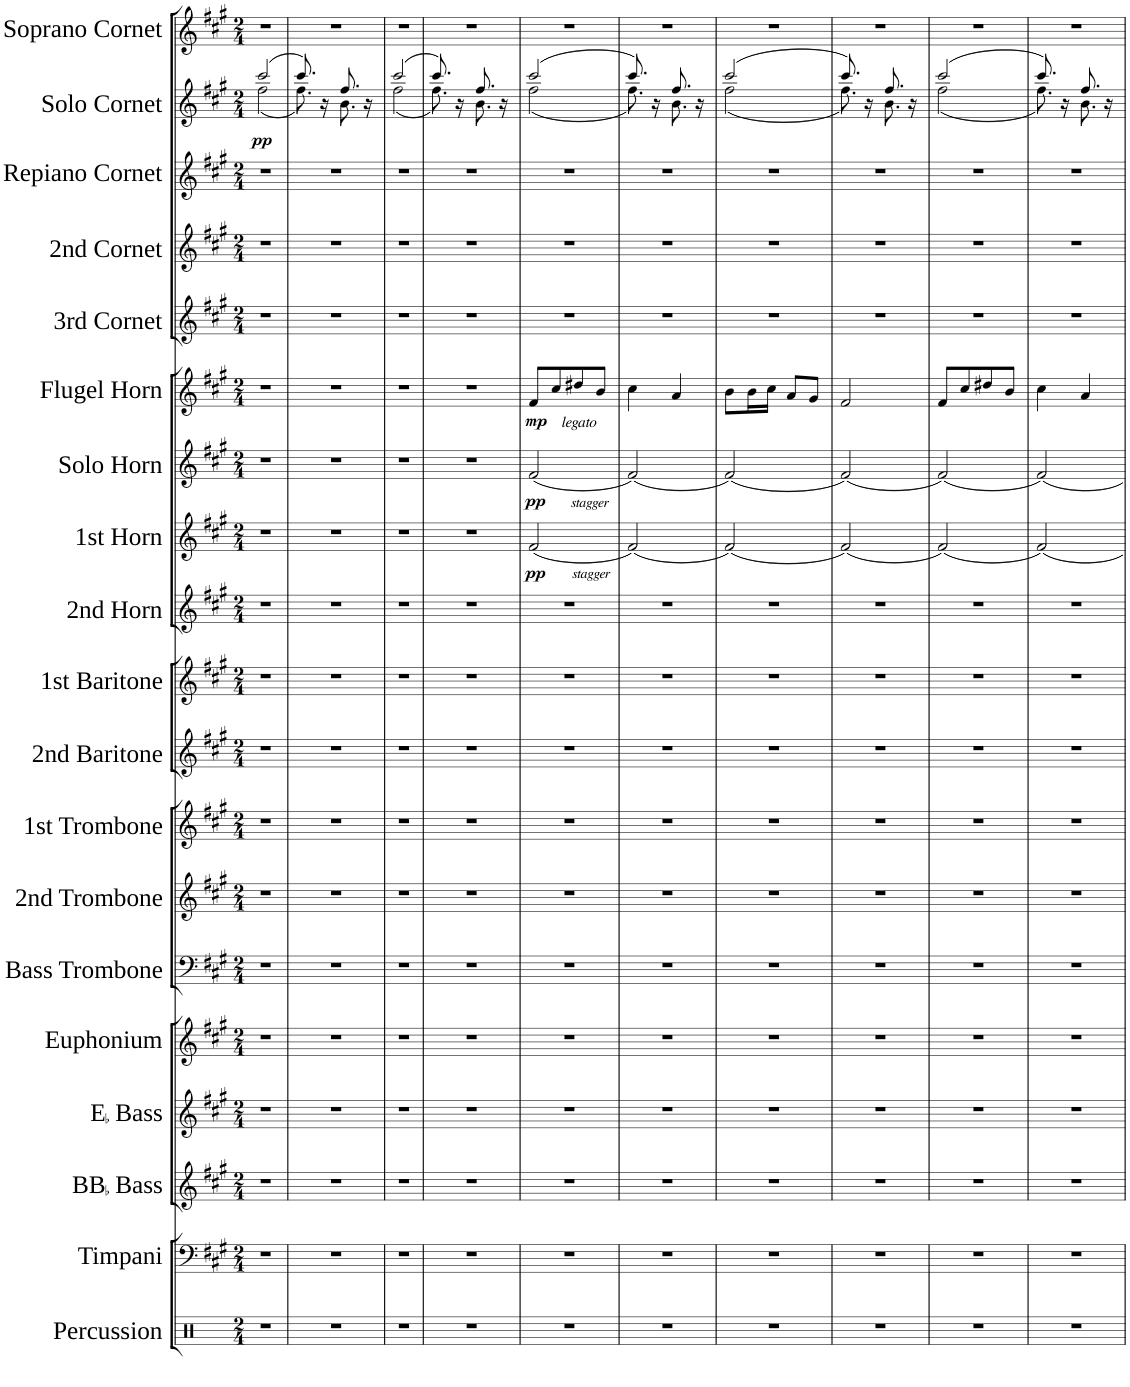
**kern	**kern	**kern	**kern	**kern	**kern	**kern	**kern	**kern	**kern	**kern	**kern	**dynam	**kern	**dynam	**kern	**dynam	**kern	**kern	**kern	**kern	**dynam	**kern
*part19	*part18	*part17	*part16	*part15	*part14	*part13	*part12	*part11	*part10	*part9	*part8	*part8	*part7	*part7	*part6	*part6	*part5	*part4	*part3	*part2	*part2	*part1
*staff19	*staff18	*staff17	*staff16	*staff15	*staff14	*staff13	*staff12	*staff11	*staff10	*staff9	*staff8	*staff8	*staff7	*staff7	*staff6	*staff6	*staff5	*staff4	*staff3	*staff2	*staff2	*staff1
*I"Percussion	*I"Timpani	*I"BBaccidentalFlat Bass	*I"EaccidentalFlat Bass	*I"Euphonium	*I"Bass Trombone	*I"2nd Trombone	*I"1st Trombone	*I"2nd Baritone	*I"1st Baritone	*I"2nd Horn	*I"1st Horn	*	*I"Solo Horn	*	*I"Flugel Horn	*	*I"3rd Cornet	*I"2nd Cornet	*I"Repiano Cornet	*I"Solo Cornet	*	*I"Soprano Cornet
*I'Perc.	*I'Timp.	*I'BBaccidentalFlat B.	*I'EaccidentalFlat B.	*I'Euph.	*I'Bs. Trb.	*I'2nd Trb.	*I'1st Trb.	*I'2nd Bari.	*I'1st Bari.	*I'2nd Hn.	*I'1st Hn.	*	*I'Solo Hn.	*	*I'Flghn.	*	*I'3rd Cnt.	*I'2nd Cnt.	*I'Rep. Cnt.	*I'Solo Cnt.	*	*I'Sop. Cnt.
*clefX	*clefF4	*clefG2	*clefG2	*clefG2	*clefF4	*clefG2	*clefG2	*clefG2	*clefG2	*clefG2	*clefG2	*	*clefG2	*	*clefG2	*	*clefG2	*clefG2	*clefG2	*clefG2	*	*clefG2
*	*	*	*	*	*	*	*	*	*	*ITrd4c7	*ITrd4c7	*	*ITrd4c7	*	*ITrd4c7	*	*ITrd1c2	*ITrd1c2	*ITrd1c2	*ITrd1c2	*	*ITrd1c2
*k[]	*k[f#c#g#]	*k[f#c#g#]	*k[f#c#g#]	*k[f#c#g#]	*k[f#c#g#]	*k[f#c#g#]	*k[f#c#g#]	*k[f#c#g#]	*k[f#c#g#]	*k[f#c#g#]	*k[f#c#g#]	*	*k[f#c#g#]	*	*k[f#c#g#]	*	*k[f#c#g#]	*k[f#c#g#]	*k[f#c#g#]	*k[f#c#g#]	*	*k[f#c#g#]
*M2/4	*M2/4	*M2/4	*M2/4	*M2/4	*M2/4	*M2/4	*M2/4	*M2/4	*M2/4	*M2/4	*M2/4	*	*M2/4	*	*M2/4	*	*M2/4	*M2/4	*M2/4	*M2/4	*	*M2/4
=1	=1	=1	=1	=1	=1	=1	=1	=1	=1	=1	=1	=1	=1	=1	=1	=1	=1	=1	=1	=1	=1	=1
*	*	*	*	*	*	*	*	*	*	*	*	*	*	*	*	*	*	*	*	*^	*	*
!	!	!	!	!	!	!	!	!	!	!	!	!	!	!	!	!	!	!	!	!	!	!LO:DY:b	!
2r	2r	2r	2r	2r	2r	2r	2r	2r	2r	2r	2r	.	2r	.	2r	.	2r	2r	2r	(2ccc#/	(2ff#\	pp	2r
=2	=2	=2	=2	=2	=2	=2	=2	=2	=2	=2	=2	=2	=2	=2	=2	=2	=2	=2	=2	=2	=2	=2	=2
2r	2r	2r	2r	2r	2r	2r	2r	2r	2r	2r	2r	.	2r	.	2r	.	2r	2r	2r	8.ccc#/)	8.ff#\)	.	2r
.	.	.	.	.	.	.	.	.	.	.	.	.	.	.	.	.	.	.	.	16r	16ryy	.	.
.	.	.	.	.	.	.	.	.	.	.	.	.	.	.	.	.	.	.	.	8.ff#/	8.b\	.	.
.	.	.	.	.	.	.	.	.	.	.	.	.	.	.	.	.	.	.	.	16r	16ryy	.	.
=3	=3	=3	=3	=3	=3	=3	=3	=3	=3	=3	=3	=3	=3	=3	=3	=3	=3	=3	=3	=3	=3	=3	=3
2r	2r	2r	2r	2r	2r	2r	2r	2r	2r	2r	2r	.	2r	.	2r	.	2r	2r	2r	(2ccc#/	(2ff#\	.	2r
=4	=4	=4	=4	=4	=4	=4	=4	=4	=4	=4	=4	=4	=4	=4	=4	=4	=4	=4	=4	=4	=4	=4	=4
2r	2r	2r	2r	2r	2r	2r	2r	2r	2r	2r	2r	.	2r	.	2r	.	2r	2r	2r	8.ccc#/)	8.ff#\)	.	2r
.	.	.	.	.	.	.	.	.	.	.	.	.	.	.	.	.	.	.	.	16r	16ryy	.	.
.	.	.	.	.	.	.	.	.	.	.	.	.	.	.	.	.	.	.	.	8.ff#/	8.b\	.	.
.	.	.	.	.	.	.	.	.	.	.	.	.	.	.	.	.	.	.	.	16r	16ryy	.	.
=5	=5	=5	=5	=5	=5	=5	=5	=5	=5	=5	=5	=5	=5	=5	=5	=5	=5	=5	=5	=5	=5	=5	=5
!	!	!	!	!	!	!	!	!	!	!	!	!	!LO:TX:b:i:t=stagger	!	!	!	!	!	!	!	!	!	!
!	!	!	!	!	!	!	!	!	!	!	!LO:TX:b:i:t=stagger	!	!	!	!	!	!	!	!	!	!	!	!
!	!	!	!	!	!	!	!	!	!	!	!	!LO:DY:b	!	!LO:DY:b	!	!LO:DY:b	!	!	!	!	!	!	!
2r	2r	2r	2r	2r	2r	2r	2r	2r	2r	2r	(2f#/	pp	(2f#/	pp	8f#/L	mp	2r	2r	2r	(2ccc#/	(2ff#\	.	2r
.	.	.	.	.	.	.	.	.	.	.	.	.	.	.	8cc#/	.	.	.	.	.	.	.	.
!	!	!	!	!	!	!	!	!	!	!	!	!	!	!	!LO:TX:b:i:t=legato	!	!	!	!	!	!	!	!
.	.	.	.	.	.	.	.	.	.	.	.	.	.	.	8dd#X/	.	.	.	.	.	.	.	.
.	.	.	.	.	.	.	.	.	.	.	.	.	.	.	8b/J	.	.	.	.	.	.	.	.
=6	=6	=6	=6	=6	=6	=6	=6	=6	=6	=6	=6	=6	=6	=6	=6	=6	=6	=6	=6	=6	=6	=6	=6
2r	2r	2r	2r	2r	2r	2r	2r	2r	2r	2r	(2f#/)	.	(2f#/)	.	4cc#\	.	2r	2r	2r	8.ccc#/)	8.ff#\)	.	2r
.	.	.	.	.	.	.	.	.	.	.	.	.	.	.	.	.	.	.	.	16r	16ryy	.	.
.	.	.	.	.	.	.	.	.	.	.	.	.	.	.	4a/	.	.	.	.	8.ff#/	8.b\	.	.
.	.	.	.	.	.	.	.	.	.	.	.	.	.	.	.	.	.	.	.	16r	16ryy	.	.
=7	=7	=7	=7	=7	=7	=7	=7	=7	=7	=7	=7	=7	=7	=7	=7	=7	=7	=7	=7	=7	=7	=7	=7
2r	2r	2r	2r	2r	2r	2r	2r	2r	2r	2r	(2f#/)	.	(2f#/)	.	8b\L	.	2r	2r	2r	(2ccc#/	(2ff#\	.	2r
.	.	.	.	.	.	.	.	.	.	.	.	.	.	.	16b\L	.	.	.	.	.	.	.	.
.	.	.	.	.	.	.	.	.	.	.	.	.	.	.	16cc#\JJ	.	.	.	.	.	.	.	.
.	.	.	.	.	.	.	.	.	.	.	.	.	.	.	8a/L	.	.	.	.	.	.	.	.
.	.	.	.	.	.	.	.	.	.	.	.	.	.	.	8g#/J	.	.	.	.	.	.	.	.
=8	=8	=8	=8	=8	=8	=8	=8	=8	=8	=8	=8	=8	=8	=8	=8	=8	=8	=8	=8	=8	=8	=8	=8
2r	2r	2r	2r	2r	2r	2r	2r	2r	2r	2r	(2f#/)	.	(2f#/)	.	2f#/	.	2r	2r	2r	8.ccc#/)	8.ff#\)	.	2r
.	.	.	.	.	.	.	.	.	.	.	.	.	.	.	.	.	.	.	.	16r	16ryy	.	.
.	.	.	.	.	.	.	.	.	.	.	.	.	.	.	.	.	.	.	.	8.ff#/	8.b\	.	.
.	.	.	.	.	.	.	.	.	.	.	.	.	.	.	.	.	.	.	.	16r	16ryy	.	.
=9	=9	=9	=9	=9	=9	=9	=9	=9	=9	=9	=9	=9	=9	=9	=9	=9	=9	=9	=9	=9	=9	=9	=9
2r	2r	2r	2r	2r	2r	2r	2r	2r	2r	2r	(2f#/)	.	(2f#/)	.	8f#/L	.	2r	2r	2r	(2ccc#/	(2ff#\	.	2r
.	.	.	.	.	.	.	.	.	.	.	.	.	.	.	8cc#/	.	.	.	.	.	.	.	.
.	.	.	.	.	.	.	.	.	.	.	.	.	.	.	8dd#X/	.	.	.	.	.	.	.	.
.	.	.	.	.	.	.	.	.	.	.	.	.	.	.	8b/J	.	.	.	.	.	.	.	.
=10	=10	=10	=10	=10	=10	=10	=10	=10	=10	=10	=10	=10	=10	=10	=10	=10	=10	=10	=10	=10	=10	=10	=10
2r	2r	2r	2r	2r	2r	2r	2r	2r	2r	2r	2f#/)	.	2f#/)	.	4cc#\	.	2r	2r	2r	8.ccc#/)	8.ff#\)	.	2r
.	.	.	.	.	.	.	.	.	.	.	.	.	.	.	.	.	.	.	.	16r	16ryy	.	.
.	.	.	.	.	.	.	.	.	.	.	.	.	.	.	4a/	.	.	.	.	8.ff#/	8.b\	.	.
.	.	.	.	.	.	.	.	.	.	.	.	.	.	.	.	.	.	.	.	16r	16ryy	.	.
*	*	*	*	*	*	*	*	*	*	*	*	*	*	*	*	*	*	*	*	*v	*v	*	*
=	=	=	=	=	=	=	=	=	=	=	=	=	=	=	=	=	=	=	=	=	=	=
*-	*-	*-	*-	*-	*-	*-	*-	*-	*-	*-	*-	*-	*-	*-	*-	*-	*-	*-	*-	*-	*-	*-
